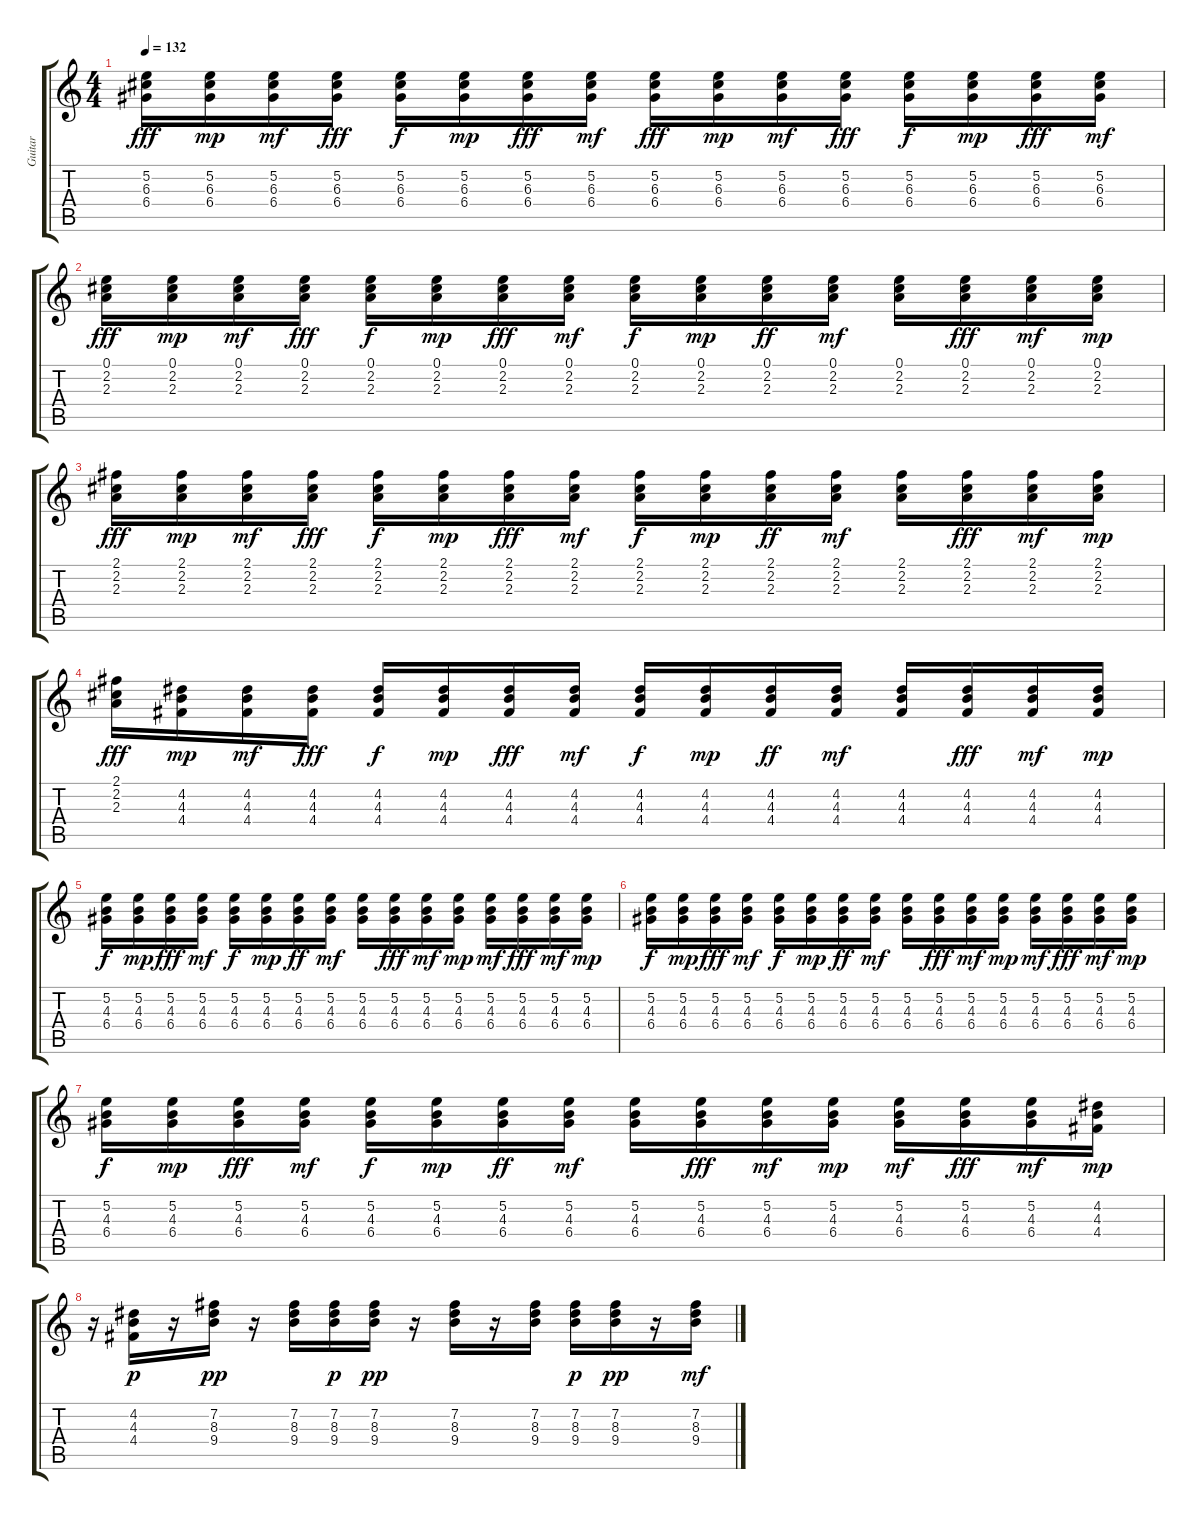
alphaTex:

\track ("Guitar" "Guitar") {instrument electricguitarclean}
\staff {score tabs}
\tuning (E4 B3 G3 D3 A2 E2) {hide}
\ts (4 4)
\tempo 132
\clef g2
\ks c
(5.2 6.3 6.4).16{dy fff} (5.2 6.3 6.4).16{dy mp} (5.2 6.3 6.4).16{dy mf} (5.2 6.3 6.4).16{dy fff} (5.2 6.3 6.4).16{dy f} (5.2 6.3 6.4).16{dy mp} (5.2 6.3 6.4).16{dy fff} (5.2 6.3 6.4).16{dy mf} (5.2 6.3 6.4).16{dy fff} (5.2 6.3 6.4).16{dy mp} (5.2 6.3 6.4).16{dy mf} (5.2 6.3 6.4).16{dy fff} (5.2 6.3 6.4).16{dy f} (5.2 6.3 6.4).16{dy mp} (5.2 6.3 6.4).16{dy fff} (5.2 6.3 6.4).16{dy mf} |
(0.1 2.2 2.3).16{dy fff} (0.1 2.2 2.3).16{dy mp} (0.1 2.2 2.3).16{dy mf} (0.1 2.2 2.3).16{dy fff} (0.1 2.2 2.3).16{dy f} (0.1 2.2 2.3).16{dy mp} (0.1 2.2 2.3).16{dy fff} (0.1 2.2 2.3).16{dy mf} (0.1 2.2 2.3).16{dy f} (0.1 2.2 2.3).16{dy mp} (0.1 2.2 2.3).16{dy ff} (0.1 2.2 2.3).16{dy mf} (0.1 2.2 2.3).16 (0.1 2.2 2.3).16{dy fff} (0.1 2.2 2.3).16{dy mf} (0.1 2.2 2.3).16{dy mp} |
(2.1 2.2 2.3).16{dy fff} (2.1 2.2 2.3).16{dy mp} (2.1 2.2 2.3).16{dy mf} (2.1 2.2 2.3).16{dy fff} (2.1 2.2 2.3).16{dy f} (2.1 2.2 2.3).16{dy mp} (2.1 2.2 2.3).16{dy fff} (2.1 2.2 2.3).16{dy mf} (2.1 2.2 2.3).16{dy f} (2.1 2.2 2.3).16{dy mp} (2.1 2.2 2.3).16{dy ff} (2.1 2.2 2.3).16{dy mf} (2.1 2.2 2.3).16 (2.1 2.2 2.3).16{dy fff} (2.1 2.2 2.3).16{dy mf} (2.1 2.2 2.3).16{dy mp} |
(2.1 2.2 2.3).16{dy fff} (4.2 4.3 4.4).16{dy mp} (4.2 4.3 4.4).16{dy mf} (4.2 4.3 4.4).16{dy fff} (4.2 4.3 4.4).16{dy f} (4.2 4.3 4.4).16{dy mp} (4.2 4.3 4.4).16{dy fff} (4.2 4.3 4.4).16{dy mf} (4.2 4.3 4.4).16{dy f} (4.2 4.3 4.4).16{dy mp} (4.2 4.3 4.4).16{dy ff} (4.2 4.3 4.4).16{dy mf} (4.2 4.3 4.4).16 (4.2 4.3 4.4).16{dy fff} (4.2 4.3 4.4).16{dy mf} (4.2 4.3 4.4).16{dy mp} |
(5.2 4.3 6.4).16{dy f} (5.2 4.3 6.4).16{dy mp} (5.2 4.3 6.4).16{dy fff} (5.2 4.3 6.4).16{dy mf} (5.2 4.3 6.4).16{dy f} (5.2 4.3 6.4).16{dy mp} (5.2 4.3 6.4).16{dy ff} (5.2 4.3 6.4).16{dy mf} (5.2 4.3 6.4).16 (5.2 4.3 6.4).16{dy fff} (5.2 4.3 6.4).16{dy mf} (5.2 4.3 6.4).16{dy mp} (5.2 4.3 6.4).16{dy mf} (5.2 4.3 6.4).16{dy fff} (5.2 4.3 6.4).16{dy mf} (5.2 4.3 6.4).16{dy mp} |
(5.2 4.3 6.4).16{dy f} (5.2 4.3 6.4).16{dy mp} (5.2 4.3 6.4).16{dy fff} (5.2 4.3 6.4).16{dy mf} (5.2 4.3 6.4).16{dy f} (5.2 4.3 6.4).16{dy mp} (5.2 4.3 6.4).16{dy ff} (5.2 4.3 6.4).16{dy mf} (5.2 4.3 6.4).16 (5.2 4.3 6.4).16{dy fff} (5.2 4.3 6.4).16{dy mf} (5.2 4.3 6.4).16{dy mp} (5.2 4.3 6.4).16{dy mf} (5.2 4.3 6.4).16{dy fff} (5.2 4.3 6.4).16{dy mf} (5.2 4.3 6.4).16{dy mp} |
(5.2 4.3 6.4).16{dy f} (5.2 4.3 6.4).16{dy mp} (5.2 4.3 6.4).16{dy fff} (5.2 4.3 6.4).16{dy mf} (5.2 4.3 6.4).16{dy f} (5.2 4.3 6.4).16{dy mp} (5.2 4.3 6.4).16{dy ff} (5.2 4.3 6.4).16{dy mf} (5.2 4.3 6.4).16 (5.2 4.3 6.4).16{dy fff} (5.2 4.3 6.4).16{dy mf} (5.2 4.3 6.4).16{dy mp} (5.2 4.3 6.4).16{dy mf} (5.2 4.3 6.4).16{dy fff} (5.2 4.3 6.4).16{dy mf} (4.2 4.3 4.4).16{dy mp} |
r.16 (4.2 4.3 4.4).16{dy p} r.16 (7.2 8.3 9.4).16{dy pp} r.16 (7.2 8.3 9.4).16 (7.2 8.3 9.4).16{dy p} (7.2 8.3 9.4).16{dy pp} r.16 (7.2 8.3 9.4).16 r.16 (7.2 8.3 9.4).16 (7.2 8.3 9.4).16{dy p} (7.2 8.3 9.4).16{dy pp} r.16 (7.2 8.3 9.4).16{dy mf}
